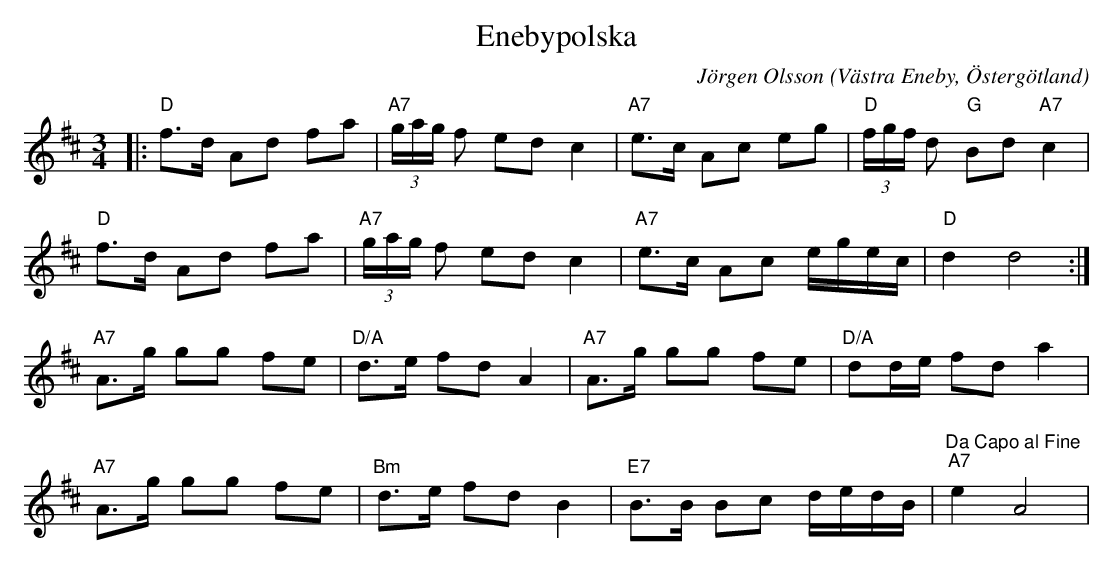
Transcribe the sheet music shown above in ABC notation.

X:1
T:Enebypolska
C:Jörgen Olsson
O:Västra Eneby, Östergötland
M:3/4
L:1/8
K:D
|:"D"f>d Ad fa|"A7"(3g/a/g/ f ed c2|"A7"e>c Ac eg|"D"(3f/g/f/ d "G"Bd "A7"c2|
"D"f>d Ad fa|"A7"(3g/a/g/ f ed c2|"A7"e>c Ac e/g/e/c/|"D"d2 d4:|
"A7"A>g gg fe|"D/A"d>e fd A2|"A7"A>g gg fe|"D/A" dd/e/ fd a2|
"A7"A>g gg fe|"Bm"d>e fd B2|"E7"B>B Bc d/e/d/B/|"Da Capo al Fine""A7" e2 A4|
